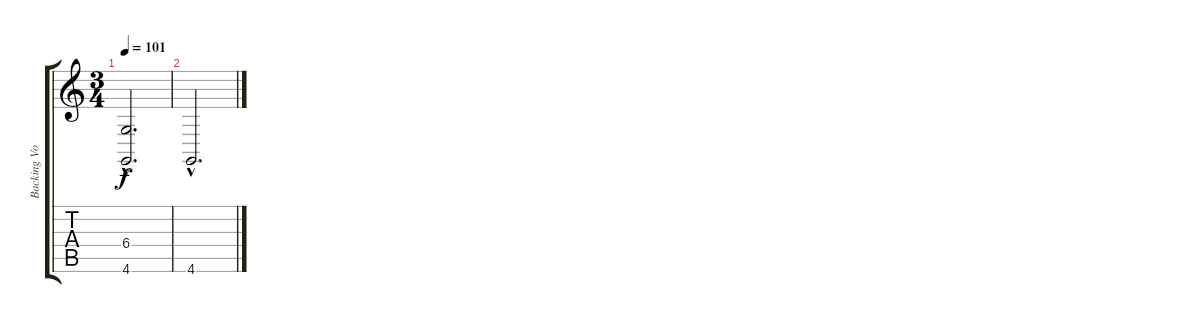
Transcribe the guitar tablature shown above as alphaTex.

\track ("Backing Vocals" "Backing Vo") {instrument lead6voice}
\staff {score tabs}
\tuning (Eb4 Bb3 Gb3 Db3 Ab2 Eb2) {hide}
\ts (3 4)
\tempo 101
\clef g2
\ks c
(6.4 4.6{hac}).2{d dy f} |
4.6{hac}.2{d}
